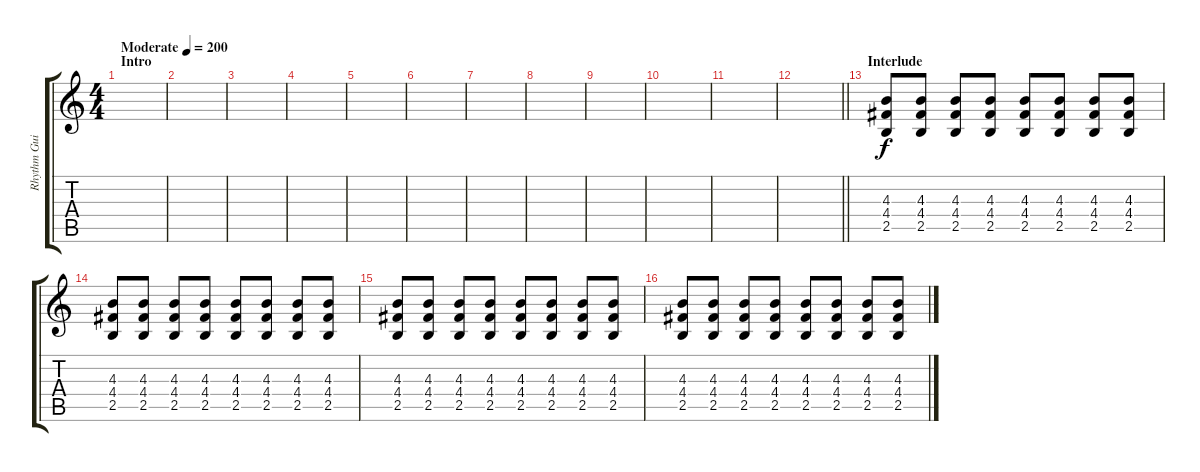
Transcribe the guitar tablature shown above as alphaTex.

\track ("Rhythm Guitar 1" "Rhythm Gui") {instrument acousticguitarsteel}
\staff {score tabs}
\tuning (E4 B3 G3 D3 A2 E2) {hide}
\ts (4 4)
\section ("" "Intro")
\tempo (200 "Moderate")
\clef g2
\ks c
|
|
|
|
|
|
|
|
|
|
|
\barLineRight lightlight
|
\section ("" "Interlude")
(4.3 4.4 2.5).8{instrument overdrivenguitar} (4.3 4.4 2.5).8 (4.3 4.4 2.5).8 (4.3 4.4 2.5).8 (4.3 4.4 2.5).8 (4.3 4.4 2.5).8 (4.3 4.4 2.5).8 (4.3 4.4 2.5).8 |
(4.3 4.4 2.5).8{instrument overdrivenguitar} (4.3 4.4 2.5).8 (4.3 4.4 2.5).8 (4.3 4.4 2.5).8 (4.3 4.4 2.5).8 (4.3 4.4 2.5).8 (4.3 4.4 2.5).8 (4.3 4.4 2.5).8 |
(4.3 4.4 2.5).8{instrument overdrivenguitar} (4.3 4.4 2.5).8 (4.3 4.4 2.5).8 (4.3 4.4 2.5).8 (4.3 4.4 2.5).8 (4.3 4.4 2.5).8 (4.3 4.4 2.5).8 (4.3 4.4 2.5).8 |
(4.3 4.4 2.5).8{instrument overdrivenguitar} (4.3 4.4 2.5).8 (4.3 4.4 2.5).8 (4.3 4.4 2.5).8 (4.3 4.4 2.5).8 (4.3 4.4 2.5).8 (4.3 4.4 2.5).8 (4.3 4.4 2.5).8
